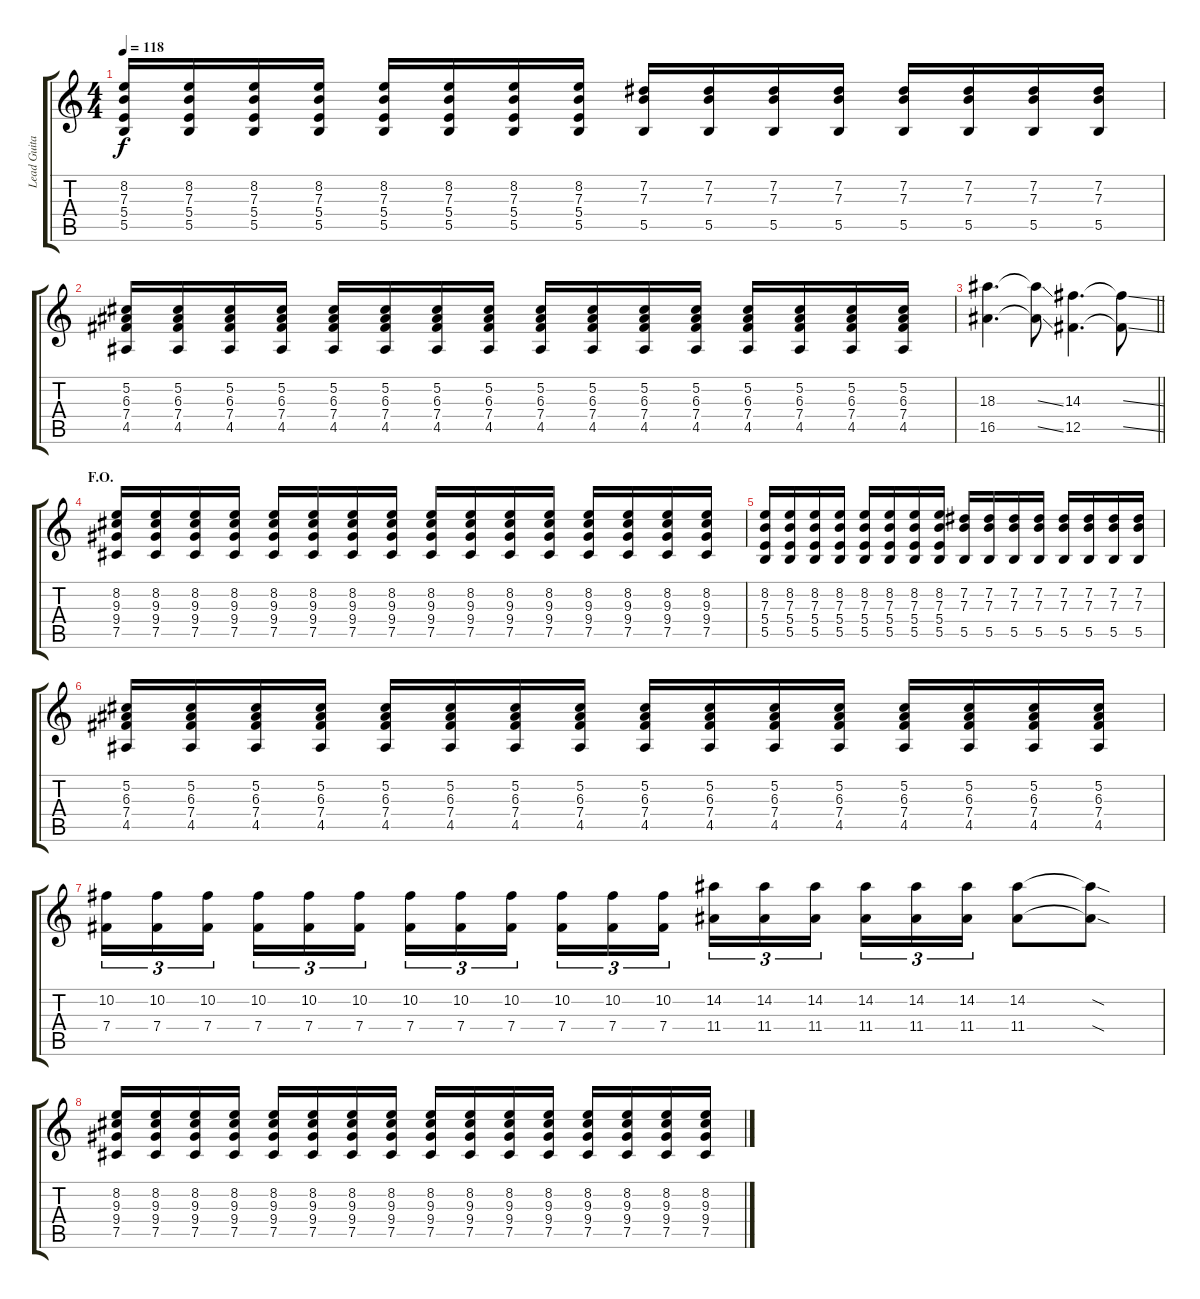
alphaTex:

\track ("Lead Guitar" "Lead Guita") {instrument overdrivenguitar}
\staff {score tabs}
\tuning (Db4 Ab3 E3 B2 Gb2 Db2) {hide}
\ts (4 4)
\tempo 118
\clef g2
\ks c
(8.2 7.3 5.4 5.5).16{dy f} (8.2 7.3 5.4 5.5).16 (8.2 7.3 5.4 5.5).16 (8.2 7.3 5.4 5.5).16 (8.2 7.3 5.4 5.5).16 (8.2 7.3 5.4 5.5).16 (8.2 7.3 5.4 5.5).16 (8.2 7.3 5.4 5.5).16 (7.2 7.3 5.5).16 (7.2 7.3 5.5).16 (7.2 7.3 5.5).16 (7.2 7.3 5.5).16 (7.2 7.3 5.5).16 (7.2 7.3 5.5).16 (7.2 7.3 5.5).16 (7.2 7.3 5.5).16 |
(5.2 6.3 7.4 4.5).16 (5.2 6.3 7.4 4.5).16 (5.2 6.3 7.4 4.5).16 (5.2 6.3 7.4 4.5).16 (5.2 6.3 7.4 4.5).16 (5.2 6.3 7.4 4.5).16 (5.2 6.3 7.4 4.5).16 (5.2 6.3 7.4 4.5).16 (5.2 6.3 7.4 4.5).16 (5.2 6.3 7.4 4.5).16 (5.2 6.3 7.4 4.5).16 (5.2 6.3 7.4 4.5).16 (5.2 6.3 7.4 4.5).16 (5.2 6.3 7.4 4.5).16 (5.2 6.3 7.4 4.5).16 (5.2 6.3 7.4 4.5).16 |
\barLineRight lightlight
(18.3 16.5).4{d} (18.3{ss t} 16.5{ss t}).8 (14.3 12.5).4{d} (14.3{ss t} 12.5{ss t}).8 |
\section ("" "F.O.")
(8.2 9.3 9.4 7.5).16{volume 10} (8.2 9.3 9.4 7.5).16 (8.2 9.3 9.4 7.5).16 (8.2 9.3 9.4 7.5).16 (8.2 9.3 9.4 7.5).16 (8.2 9.3 9.4 7.5).16 (8.2 9.3 9.4 7.5).16 (8.2 9.3 9.4 7.5).16 (8.2 9.3 9.4 7.5).16 (8.2 9.3 9.4 7.5).16 (8.2 9.3 9.4 7.5).16 (8.2 9.3 9.4 7.5).16 (8.2 9.3 9.4 7.5).16 (8.2 9.3 9.4 7.5).16 (8.2 9.3 9.4 7.5).16 (8.2 9.3 9.4 7.5).16 |
(8.2 7.3 5.4 5.5).16 (8.2 7.3 5.4 5.5).16 (8.2 7.3 5.4 5.5).16 (8.2 7.3 5.4 5.5).16 (8.2 7.3 5.4 5.5).16 (8.2 7.3 5.4 5.5).16 (8.2 7.3 5.4 5.5).16 (8.2 7.3 5.4 5.5).16 (7.2 7.3 5.5).16 (7.2 7.3 5.5).16 (7.2 7.3 5.5).16 (7.2 7.3 5.5).16 (7.2 7.3 5.5).16 (7.2 7.3 5.5).16 (7.2 7.3 5.5).16 (7.2 7.3 5.5).16 |
(5.2 6.3 7.4 4.5).16 (5.2 6.3 7.4 4.5).16 (5.2 6.3 7.4 4.5).16 (5.2 6.3 7.4 4.5).16 (5.2 6.3 7.4 4.5).16 (5.2 6.3 7.4 4.5).16 (5.2 6.3 7.4 4.5).16 (5.2 6.3 7.4 4.5).16 (5.2 6.3 7.4 4.5).16 (5.2 6.3 7.4 4.5).16 (5.2 6.3 7.4 4.5).16 (5.2 6.3 7.4 4.5).16 (5.2 6.3 7.4 4.5).16 (5.2 6.3 7.4 4.5).16 (5.2 6.3 7.4 4.5).16 (5.2 6.3 7.4 4.5).16 |
(10.2 7.4).16{tu (3 2)} (10.2 7.4).16{tu (3 2)} (10.2 7.4).16{tu (3 2) beam splitsecondary} (10.2 7.4).16{tu (3 2)} (10.2 7.4).16{tu (3 2)} (10.2 7.4).16{tu (3 2)} (10.2 7.4).16{tu (3 2)} (10.2 7.4).16{tu (3 2)} (10.2 7.4).16{tu (3 2) beam splitsecondary} (10.2 7.4).16{tu (3 2)} (10.2 7.4).16{tu (3 2)} (10.2 7.4).16{tu (3 2)} (14.2 11.4).16{tu (3 2)} (14.2 11.4).16{tu (3 2)} (14.2 11.4).16{tu (3 2) beam splitsecondary} (14.2 11.4).16{tu (3 2)} (14.2 11.4).16{tu (3 2)} (14.2 11.4).16{tu (3 2)} (14.2 11.4).8 (14.2{sod t} 11.4{sod t}).8 |
(8.2 9.3 9.4 7.5).16{volume 5} (8.2 9.3 9.4 7.5).16 (8.2 9.3 9.4 7.5).16 (8.2 9.3 9.4 7.5).16 (8.2 9.3 9.4 7.5).16 (8.2 9.3 9.4 7.5).16 (8.2 9.3 9.4 7.5).16 (8.2 9.3 9.4 7.5).16 (8.2 9.3 9.4 7.5).16 (8.2 9.3 9.4 7.5).16 (8.2 9.3 9.4 7.5).16 (8.2 9.3 9.4 7.5).16 (8.2 9.3 9.4 7.5).16 (8.2 9.3 9.4 7.5).16 (8.2 9.3 9.4 7.5).16 (8.2 9.3 9.4 7.5).16
